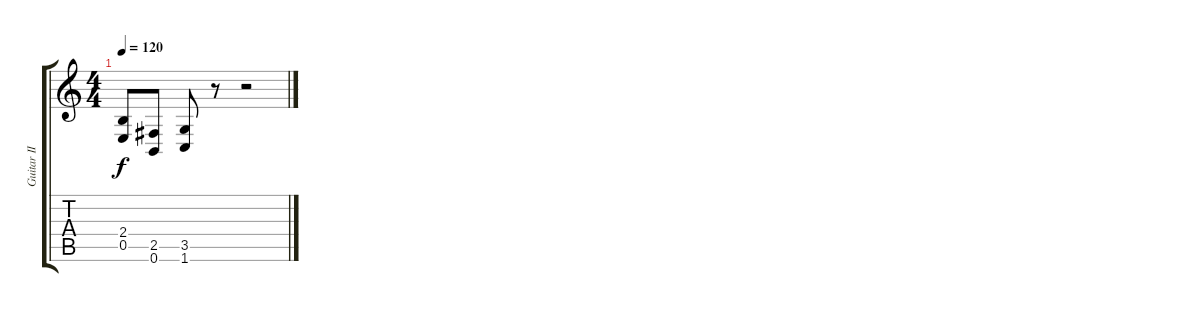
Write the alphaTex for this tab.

\track ("Guitar II (Jean-Francois Dagenais)" "Guitar II ") {instrument distortionguitar}
\staff {score tabs}
\tuning (B3 Gb3 D3 A2 E2 B1) {hide}
\ts (4 4)
\tempo 120
\clef g2
\ks c
(2.4 0.5).8{dy f} (2.5 0.6).8 (3.5 1.6).8 r.8 r.2
